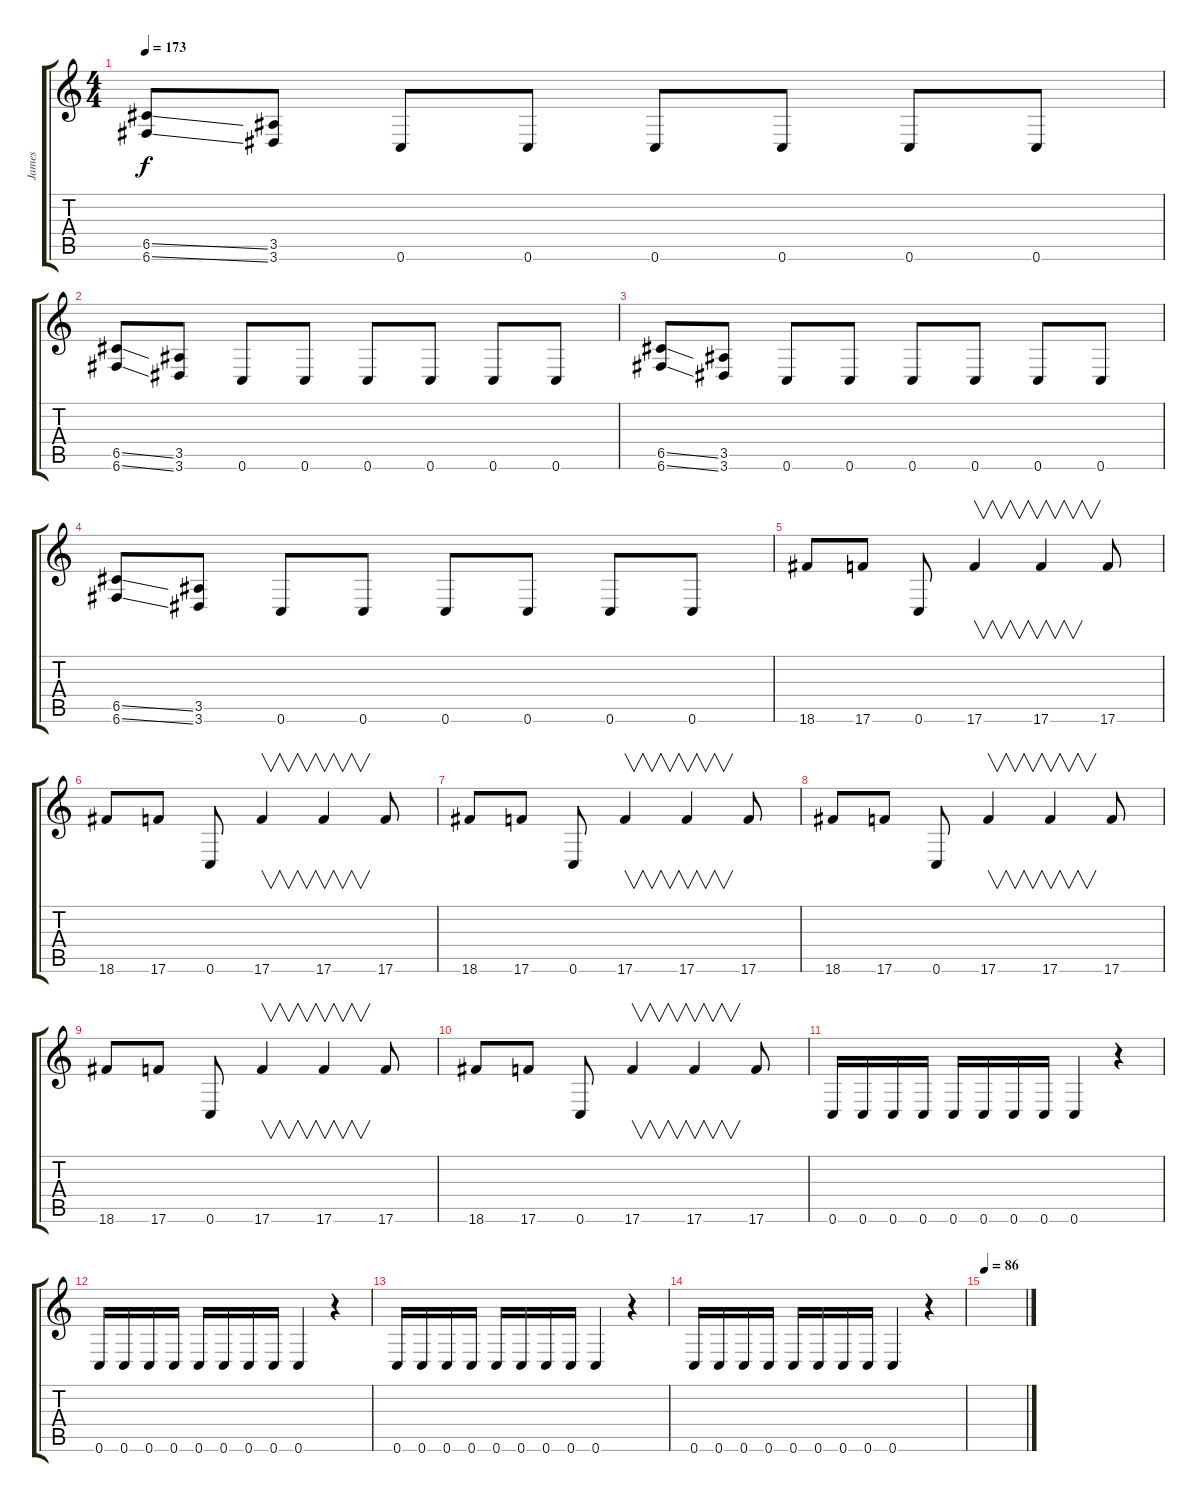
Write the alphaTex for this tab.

\track ("James" "James") {instrument distortionguitar}
\staff {score tabs}
\tuning (D4 A3 F3 C3 G2 C2) {hide}
\ts (4 4)
\tempo 173
\clef g2
\ks c
(6.5{ss} 6.6{ss}).8{dy f} (3.5 3.6).8 0.6.8 0.6.8 0.6.8 0.6.8 0.6.8 0.6.8 |
(6.5{ss} 6.6{ss}).8 (3.5 3.6).8 0.6.8 0.6.8 0.6.8 0.6.8 0.6.8 0.6.8 |
(6.5{ss} 6.6{ss}).8 (3.5 3.6).8 0.6.8 0.6.8 0.6.8 0.6.8 0.6.8 0.6.8 |
(6.5{ss} 6.6{ss}).8 (3.5 3.6).8 0.6.8 0.6.8 0.6.8 0.6.8 0.6.8 0.6.8 |
18.6.8{instrument electricguitarmuted} 17.6.8 0.6.8 17.6.4{v} 17.6.4{v} 17.6.8 |
18.6.8 17.6.8 0.6.8 17.6.4{v} 17.6.4{v} 17.6.8 |
18.6.8{instrument distortionguitar} 17.6.8 0.6.8 17.6.4{v} 17.6.4{v} 17.6.8 |
18.6.8 17.6.8 0.6.8 17.6.4{v} 17.6.4{v} 17.6.8 |
18.6.8{instrument electricguitarmuted} 17.6.8 0.6.8 17.6.4{v} 17.6.4{v} 17.6.8 |
18.6.8 17.6.8 0.6.8 17.6.4{v} 17.6.4{v} 17.6.8 |
0.6.16{instrument distortionguitar} 0.6.16 0.6.16 0.6.16 0.6.16 0.6.16 0.6.16 0.6.16 0.6.4 r.4 |
0.6.16 0.6.16 0.6.16 0.6.16 0.6.16 0.6.16 0.6.16 0.6.16 0.6.4 r.4 |
0.6.16 0.6.16 0.6.16 0.6.16 0.6.16 0.6.16 0.6.16 0.6.16 0.6.4 r.4 |
0.6.16 0.6.16 0.6.16 0.6.16 0.6.16 0.6.16 0.6.16 0.6.16 0.6.4 r.4 |
\tempo 86
